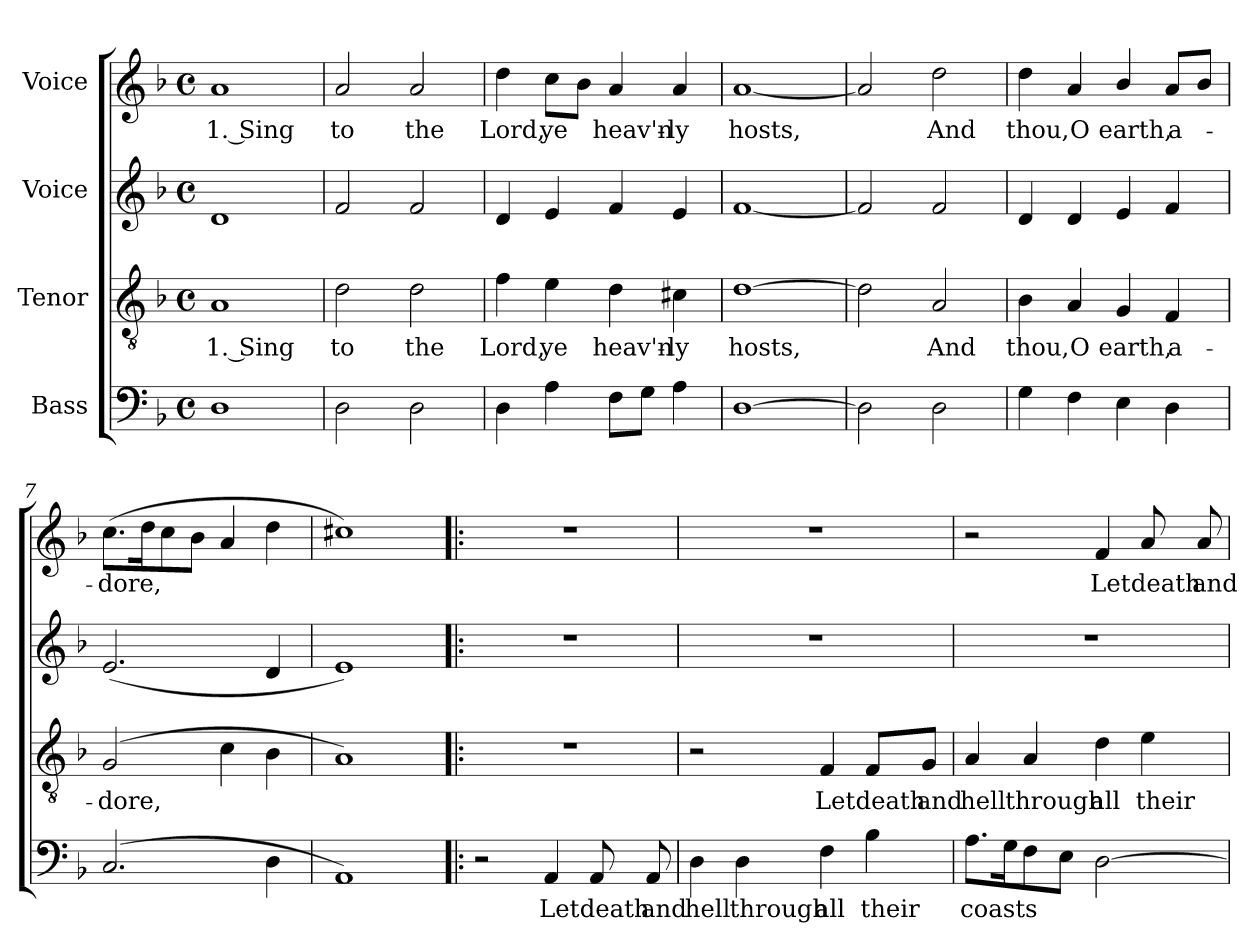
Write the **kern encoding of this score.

**kern	**text	**kern	**text	**kern	**kern	**text
*part4	*part4	*part3	*part3	*part2	*part1	*part1
*staff4	*staff4	*staff3	*staff3	*staff2	*staff1	*staff1
*I"Bass	*	*I"Tenor	*	*I"Voice	*I"Voice	*
*clefF4	*	*clefGv2	*	*clefG2	*clefG2	*
*k[b-]	*	*k[b-]	*	*k[b-]	*k[b-]	*
*M4/4	*	*M4/4	*	*M4/4	*M4/4	*
*met(c)	*	*met(c)	*	*met(c)	*met(c)	*
*MM120	*	*MM120	*	*MM120	*MM120	*
=1	=1	=1	=1	=1	=1	=1
1D	.	1A	1. Sing	1d	1a	1. Sing
=2	=2	=2	=2	=2	=2	=2
2D\	.	2d\	to	2f/	2a/	to
2D\	.	2d\	the	2f/	2a/	the
=3	=3	=3	=3	=3	=3	=3
4D\	.	4f\	Lord,	4d/	4dd\	Lord,
4A\	.	4e\	ye	4e/	8cc\L	ye
.	.	.	.	.	8b-\J	.
8F\L	.	4d\	heav'n-	4f/	4a/	heav'n-
8G\J	.	.	.	.	.	.
4A\	.	4c#X\	-ly	4e/	4a/	-ly
=4	=4	=4	=4	=4	=4	=4
[1D	.	[1d	hosts,	[1f	[1a	hosts,
=5	=5	=5	=5	=5	=5	=5
2D\]	.	2d\]	.	2f/]	2a/]	.
2D\	.	2A/	And	2f/	2dd\	And
=6	=6	=6	=6	=6	=6	=6
4G\	.	4B-\	thou,	4d/	4dd\	thou,
4F\	.	4A/	O	4d/	4a/	O
4E\	.	4G/	earth,	4e/	4b-/	earth,
4D\	.	4F/	a-	4f/	8a/L	a-
.	.	.	.	.	8b-/J	.
=7	=7	=7	=7	=7	=7	=7
(2.C/	.	(2G/	-dore,	(2.e/	(8.cc\L	-dore,
.	.	.	.	.	16dd\K	.
.	.	.	.	.	8cc\	.
.	.	.	.	.	8b-\J	.
.	.	4c\	.	.	4a/	.
4D\	.	4B-\	.	4d/	4dd\	.
=8	=8	=8	=8	=8	=8	=8
1AA)	.	1A)	.	1e)	1cc#X)	.
=9!|:	=9!|:	=9!|:	=9!|:	=9!|:	=9!|:	=9!|:
2r	.	1r	.	1r	1r	.
4AA/	Let	.	.	.	.	.
8AA/	death	.	.	.	.	.
8AA/	and	.	.	.	.	.
!!LO:LB:g=z
=10	=10	=10	=10	=10	=10	=10
4D\	hell	2r	.	1r	1r	.
4D\	through	.	.	.	.	.
4F\	all	4F/	Let	.	.	.
4B-\	their	8F/L	death	.	.	.
.	.	8G/J	and	.	.	.
=11	=11	=11	=11	=11	=11	=11
8.A\L	coasts	4A/	hell	1r	2r	.
16G\K	.	.	.	.	.	.
8F\	.	4A/	through	.	.	.
8E\J	.	.	.	.	.	.
[2D\	.	4d\	all	.	4f/	Let
.	.	4e\	their	.	8a/	death
.	.	.	.	.	8a/	and
=	=	=	=	=	=	=
*-	*-	*-	*-	*-	*-	*-
